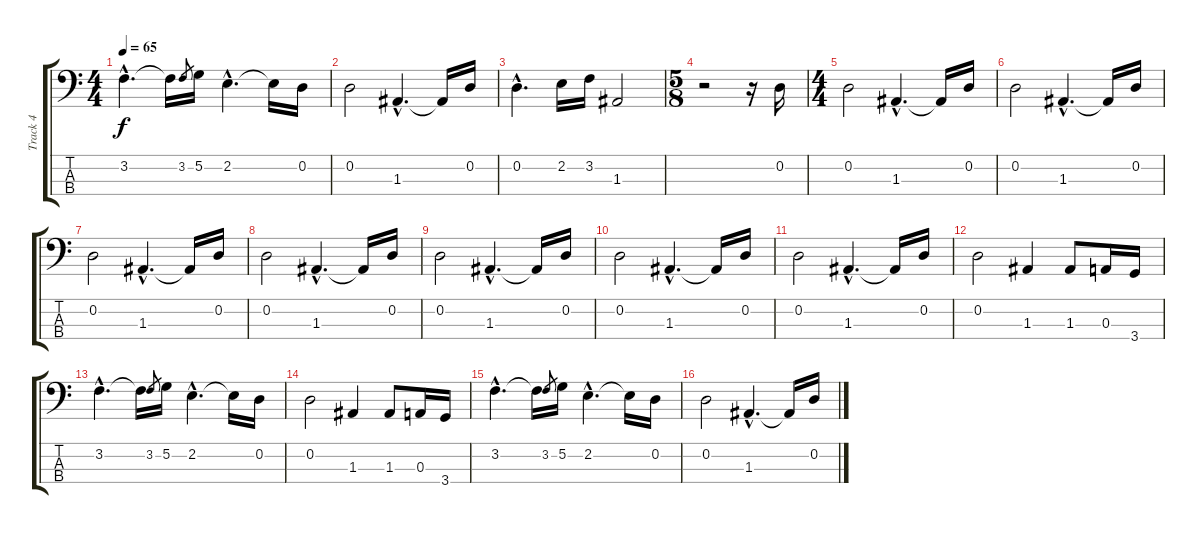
\track ("Track 4" "Track 4") {instrument electricbassfinger}
\staff {score tabs}
\tuning (G2 D2 A1 E1) {hide}
\ts (4 4)
\tempo 65
\clef f4
\ks c
3.2{hac}.4{d dy f} 3.2{t}.16 3.2.8{gr} 5.2.16 2.2{hac}.4{d} 2.2{t}.16 0.2.16 |
0.2.2 1.3{hac}.4{d} 1.3{t}.16 0.2.16 |
0.2{hac}.4{d} 2.2.16 3.2.16 1.3.2 |
\ts (5 8)
r.2 r.16 0.2.16 |
\ts (4 4)
0.2.2 1.3{hac}.4{d} 1.3{t}.16 0.2.16 |
0.2.2 1.3{hac}.4{d} 1.3{t}.16 0.2.16 |
0.2.2 1.3{hac}.4{d} 1.3{t}.16 0.2.16 |
0.2.2 1.3{hac}.4{d} 1.3{t}.16 0.2.16 |
0.2.2 1.3{hac}.4{d} 1.3{t}.16 0.2.16 |
0.2.2 1.3{hac}.4{d} 1.3{t}.16 0.2.16 |
0.2.2 1.3{hac}.4{d} 1.3{t}.16 0.2.16 |
0.2.2 1.3.4 1.3.8 0.3.16 3.4.16 |
3.2{hac}.4{d} 3.2{t}.16 3.2.8{gr} 5.2.16 2.2{hac}.4{d} 2.2{t}.16 0.2.16 |
0.2.2 1.3.4 1.3.8 0.3.16 3.4.16 |
3.2{hac}.4{d} 3.2{t}.16 3.2.8{gr} 5.2.16 2.2{hac}.4{d} 2.2{t}.16 0.2.16 |
0.2.2 1.3{hac}.4{d} 1.3{t}.16 0.2.16
